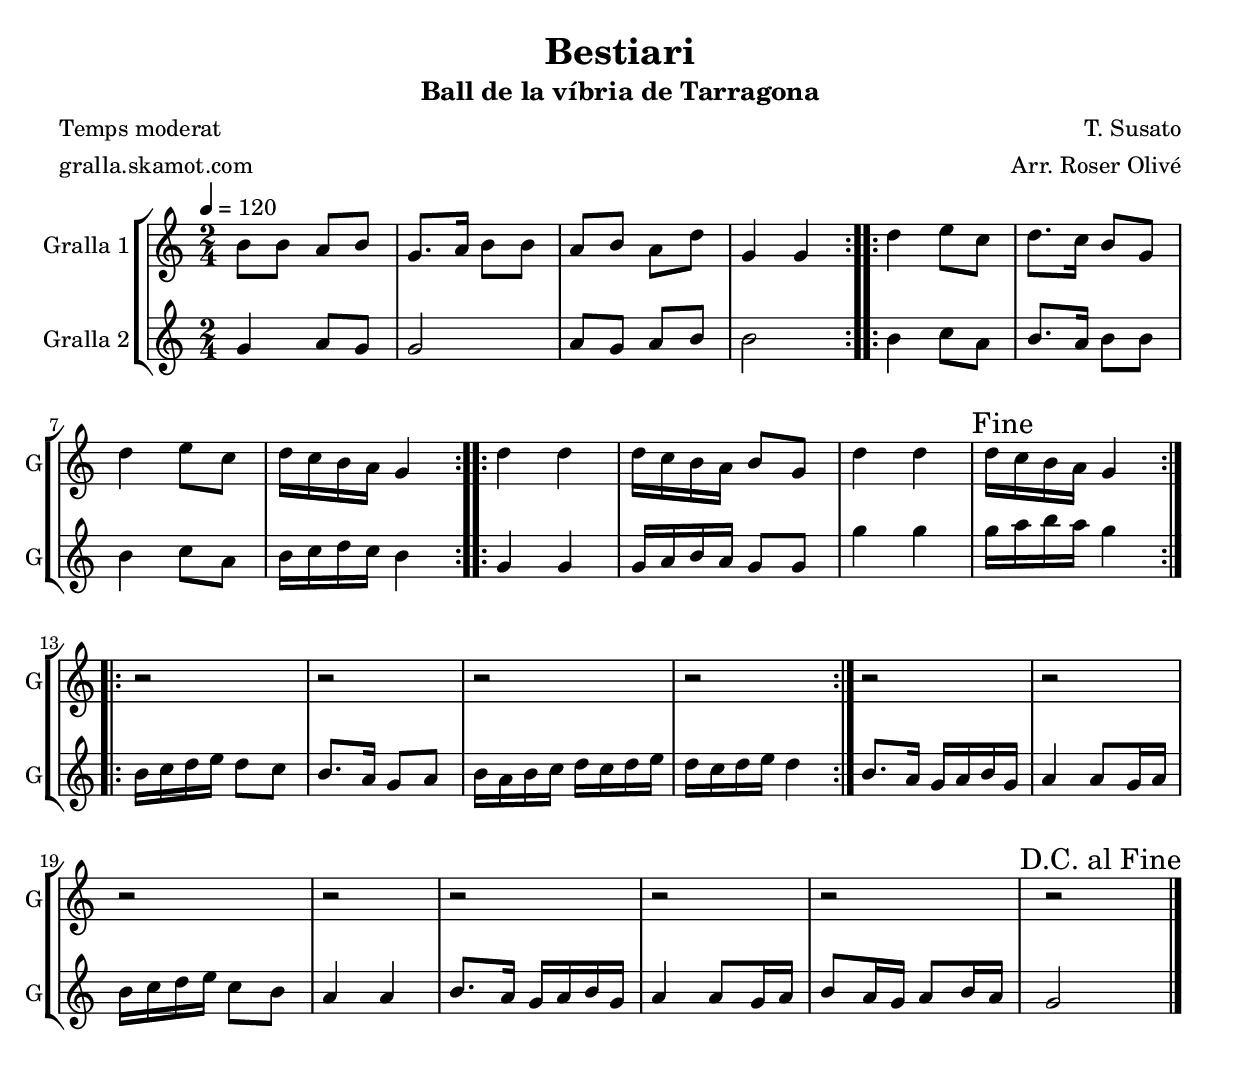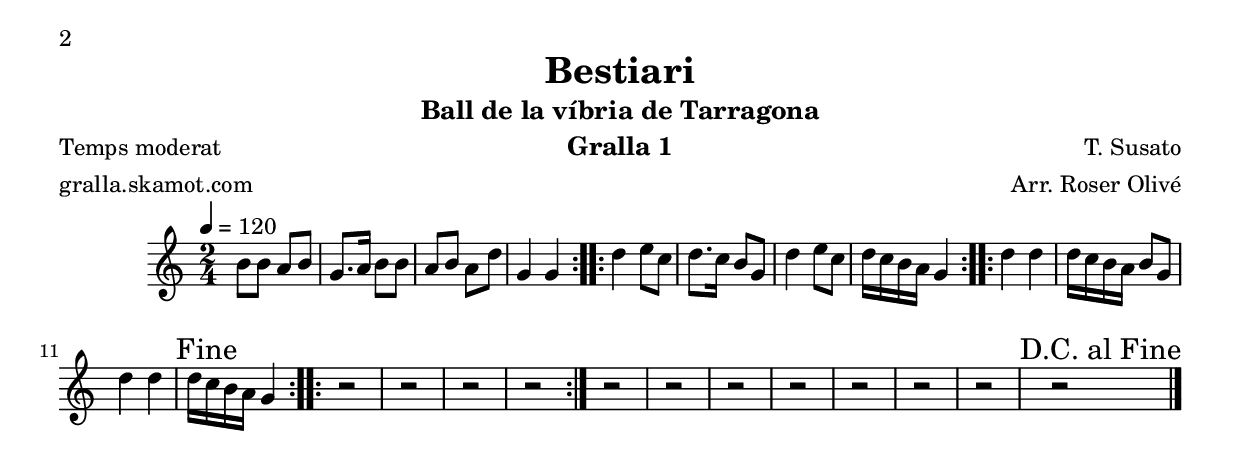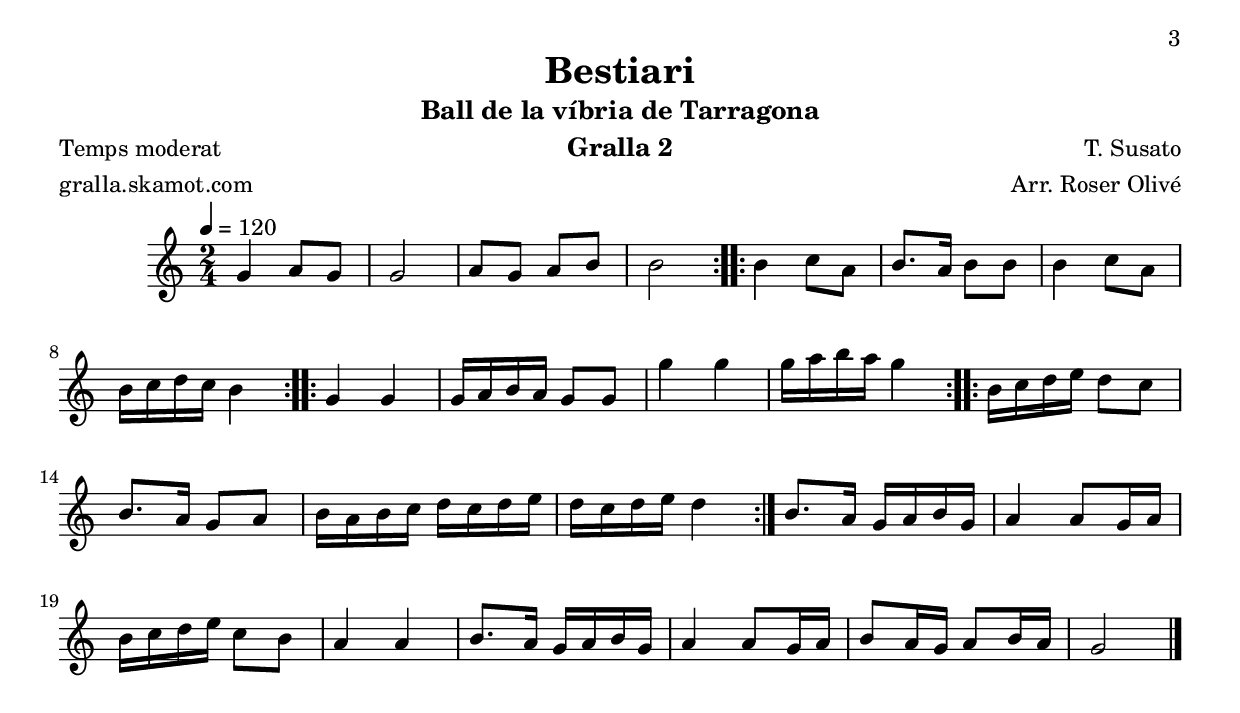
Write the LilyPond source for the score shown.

\version "2.16.2"

\header {
  dedication=""
  title="Bestiari"
  subtitle="Ball de la víbria de Tarragona"
  subsubtitle=""
  poet="Temps moderat"
  meter="gralla.skamot.com"
  piece=""
  composer="T. Susato"
  arranger="Arr. Roser Olivé"
  opus=""
  instrument=""
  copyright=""
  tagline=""
}

liniaroAa =
\relative b'
{
  \tempo 4=120
  \clef treble
  \key c \major
  \time 2/4
  \repeat volta 2 { b8 b a b  |
  g8. a16 b8 b  |
  a8 b a d  |
  g,4 g  | }
  %05
  \repeat volta 2 { d'4 e8 c  |
  d8. c16 b8 g  |
  d'4 e8 c  |
  d16 c b a g4  | }
  \repeat volta 2 { d'4 d  |
  %10
  d16 c b a b8 g  |
  d'4 d  |
  \mark "Fine" d16 c b a g4  | }
  \repeat volta 2 { r2  |
  r2  |
  %15
  r2  |
  r2  | }
  r2  |
  r2  |
  r2  |
  %20
  r2  |
  r2  |
  r2  |
  r2  |
  \mark "D.C. al Fine" r2  \bar "|."
}

liniaroAb =
\relative g'
{
  \tempo 4=120
  \clef treble
  \key c \major
  \time 2/4
  \repeat volta 2 { g4 a8 g  |
  g2  |
  a8 g a b  |
  b2  | }
  %05
  \repeat volta 2 { b4 c8 a  |
  b8. a16 b8 b  |
  b4 c8 a  |
  b16 c d c b4  | }
  \repeat volta 2 { g4 g  |
  %10
  g16 a b a g8 g  |
  g'4 g  |
  g16 a b a g4  | }
  \repeat volta 2 { b,16 c d e d8 c  |
  b8. a16 g8 a  |
  %15
  b16 a b c d c d e  |
  d16 c d e d4  | }
  b8. a16 g a b g  |
  a4 a8 g16 a  |
  b16 c d e c8 b  |
  %20
  a4 a  |
  b8. a16 g a b g  |
  a4 a8 g16 a  |
  b8 a16 g a8 b16 a  |
  g2  \bar "|."
}

\bookpart {
  \score {
    \new StaffGroup {
      \override Score.RehearsalMark.self-alignment-X = #LEFT
      <<
        \new Staff \with {instrumentName = #"Gralla 1" shortInstrumentName = #"G"} \liniaroAa
        \new Staff \with {instrumentName = #"Gralla 2" shortInstrumentName = #"G"} \liniaroAb
      >>
    }
    \layout {}
  }
  \score { \unfoldRepeats
    \new StaffGroup {
      \override Score.RehearsalMark.self-alignment-X = #LEFT
      <<
        \new Staff \with {instrumentName = #"Gralla 1" shortInstrumentName = #"G"} \liniaroAa
        \new Staff \with {instrumentName = #"Gralla 2" shortInstrumentName = #"G"} \liniaroAb
      >>
    }
    \midi {
      \set Staff.midiInstrument = "oboe"
      \set DrumStaff.midiInstrument = "drums"
    }
  }
}

\bookpart {
  \header {instrument="Gralla 1"}
  \score {
    \new StaffGroup {
      \override Score.RehearsalMark.self-alignment-X = #LEFT
      <<
        \new Staff \liniaroAa
      >>
    }
    \layout {}
  }
  \score { \unfoldRepeats
    \new StaffGroup {
      \override Score.RehearsalMark.self-alignment-X = #LEFT
      <<
        \new Staff \liniaroAa
      >>
    }
    \midi {
      \set Staff.midiInstrument = "oboe"
      \set DrumStaff.midiInstrument = "drums"
    }
  }
}

\bookpart {
  \header {instrument="Gralla 2"}
  \score {
    \new StaffGroup {
      \override Score.RehearsalMark.self-alignment-X = #LEFT
      <<
        \new Staff \liniaroAb
      >>
    }
    \layout {}
  }
  \score { \unfoldRepeats
    \new StaffGroup {
      \override Score.RehearsalMark.self-alignment-X = #LEFT
      <<
        \new Staff \liniaroAb
      >>
    }
    \midi {
      \set Staff.midiInstrument = "oboe"
      \set DrumStaff.midiInstrument = "drums"
    }
  }
}

